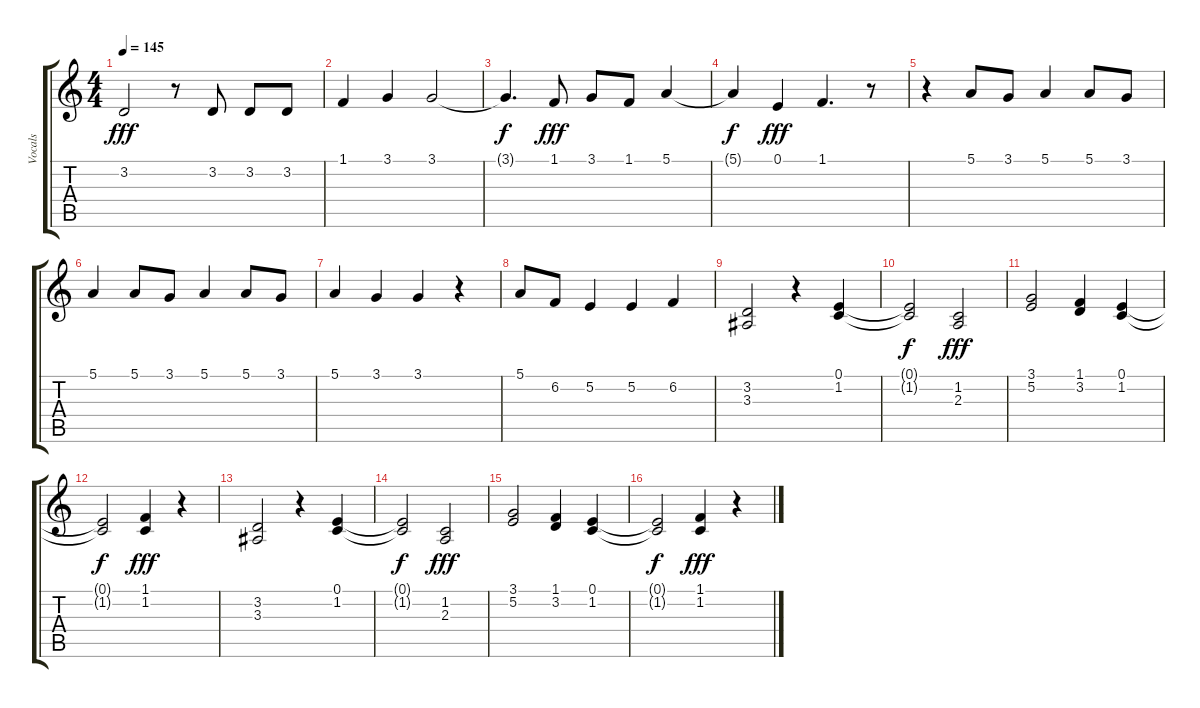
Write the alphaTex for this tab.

\track ("Vocals" "Vocals") {instrument clarinet}
\staff {score tabs}
\tuning (E4 B3 G3 D3 A2 E2) {hide}
\ts (4 4)
\tempo 145
\clef g2
\ks c
3.2.2{dy fff} r.8 3.2.8 3.2.8 3.2.8 |
1.1.4 3.1.4 3.1.2 |
3.1{t}.4{d dy f} 1.1.8{dy fff} 3.1.8 1.1.8 5.1.4 |
5.1{t}.4{dy f} 0.1.4{dy fff} 1.1.4{d} r.8 |
r.4 5.1.8 3.1.8 5.1.4 5.1.8 3.1.8 |
5.1.4 5.1.8 3.1.8 5.1.4 5.1.8 3.1.8 |
5.1.4 3.1.4 3.1.4 r.4 |
5.1.8 6.2.8 5.2.4 5.2.4 6.2.4 |
(3.2 3.3).2 r.4 (0.1 1.2).4 |
(0.1{t} 1.2{t}).2{dy f} (1.2 2.3).2{dy fff} |
(3.1 5.2).2 (1.1 3.2).4 (0.1 1.2).4 |
(0.1{t} 1.2{t}).2{dy f} (1.1 1.2).4{dy fff} r.4 |
(3.2 3.3).2 r.4 (0.1 1.2).4 |
(0.1{t} 1.2{t}).2{dy f} (1.2 2.3).2{dy fff} |
(3.1 5.2).2 (1.1 3.2).4 (0.1 1.2).4 |
(0.1{t} 1.2{t}).2{dy f} (1.1 1.2).4{dy fff} r.4
